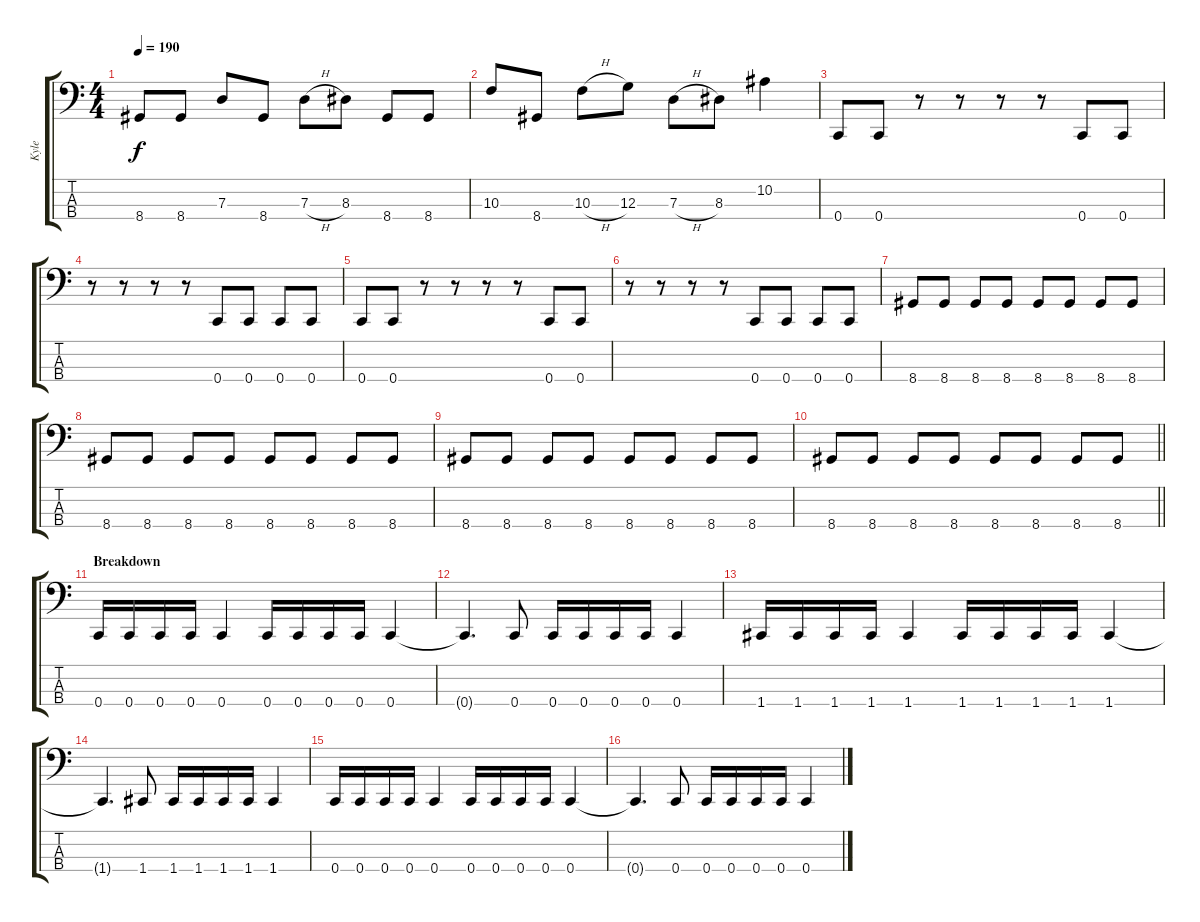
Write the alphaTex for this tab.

\track ("Kyle" "Kyle") {instrument electricbasspick}
\staff {score tabs}
\tuning (F2 C2 G1 C1) {hide}
\ts (4 4)
\tempo 190
\clef f4
\ks c
8.4.8{dy f} 8.4.8 7.3.8 8.4.8 7.3{h}.8 8.3.8 8.4.8 8.4.8 |
10.3.8 8.4.8 10.3{h}.8 12.3.8 7.3{h}.8 8.3.8 10.2.4 |
0.4.8 0.4.8 r.8 r.8 r.8 r.8 0.4.8 0.4.8 |
r.8 r.8 r.8 r.8 0.4.8 0.4.8 0.4.8 0.4.8 |
0.4.8 0.4.8 r.8 r.8 r.8 r.8 0.4.8 0.4.8 |
r.8 r.8 r.8 r.8 0.4.8 0.4.8 0.4.8 0.4.8 |
8.4.8 8.4.8 8.4.8 8.4.8 8.4.8 8.4.8 8.4.8 8.4.8 |
8.4.8 8.4.8 8.4.8 8.4.8 8.4.8 8.4.8 8.4.8 8.4.8 |
8.4.8 8.4.8 8.4.8 8.4.8 8.4.8 8.4.8 8.4.8 8.4.8 |
\barLineRight lightlight
8.4.8 8.4.8 8.4.8 8.4.8 8.4.8 8.4.8 8.4.8 8.4.8 |
\section ("" "Breakdown")
0.4.16 0.4.16 0.4.16 0.4.16 0.4.4 0.4.16 0.4.16 0.4.16 0.4.16 0.4.4 |
0.4{t}.4{d} 0.4.8 0.4.16 0.4.16 0.4.16 0.4.16 0.4.4 |
1.4.16 1.4.16 1.4.16 1.4.16 1.4.4 1.4.16 1.4.16 1.4.16 1.4.16 1.4.4 |
1.4{t}.4{d} 1.4.8 1.4.16 1.4.16 1.4.16 1.4.16 1.4.4 |
0.4.16 0.4.16 0.4.16 0.4.16 0.4.4 0.4.16 0.4.16 0.4.16 0.4.16 0.4.4 |
0.4{t}.4{d} 0.4.8 0.4.16 0.4.16 0.4.16 0.4.16 0.4.4
